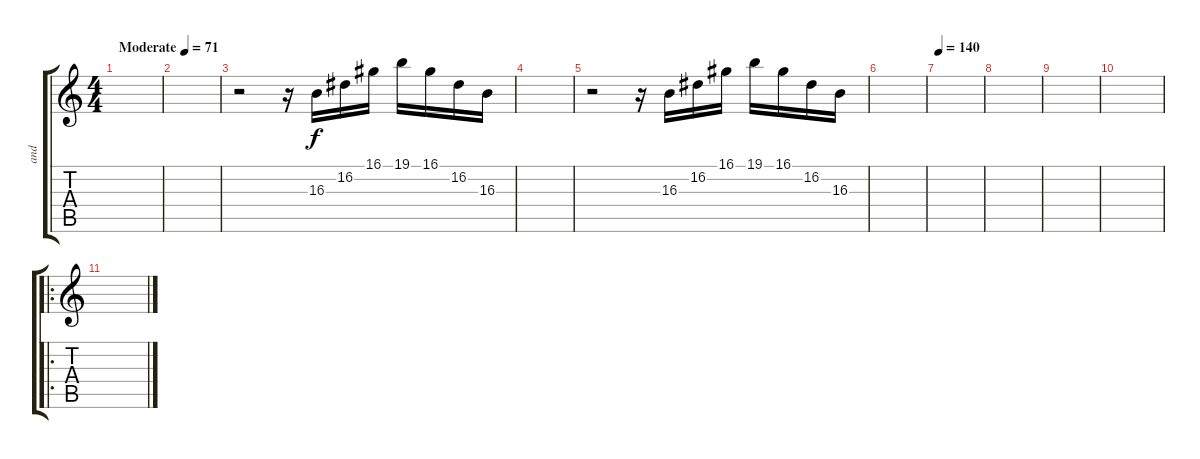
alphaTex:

\track ("and" "and") {instrument lead8bassandlead}
\staff {score tabs}
\tuning (E4 B3 G3 D3 A2 E2) {hide}
\ts (4 4)
\tempo (71 "Moderate")
\clef g2
\ks c
|
|
r.2 r.16 16.3.16 16.2.16 16.1.16 19.1.16 16.1.16 16.2.16 16.3.16 |
|
r.2 r.16 16.3.16 16.2.16 16.1.16 19.1.16 16.1.16 16.2.16 16.3.16 |
|
\tempo 140
|
|
|
|
\ro
